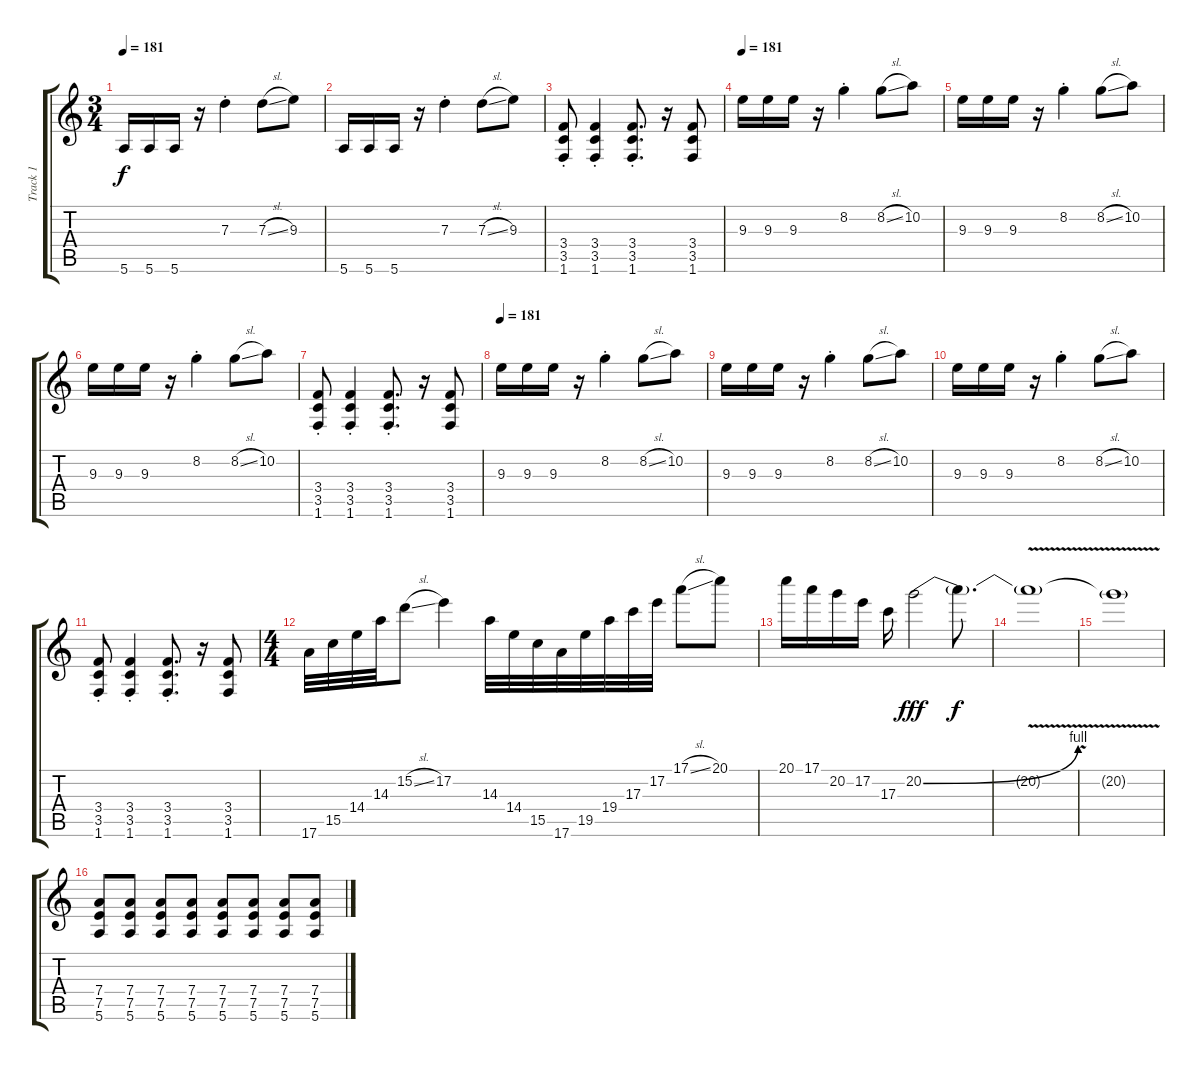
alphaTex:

\track ("Track 1" "Track 1") {instrument distortionguitar}
\staff {score tabs}
\tuning (E4 B3 G3 D3 A2 E2) {hide}
\ts (3 4)
\tempo 181
\clef g2
\ks c
5.6.16{dy f} 5.6.16 5.6.16 r.16 7.3{st}.4 7.3{sl}.8 9.3.8 |
5.6.16 5.6.16 5.6.16 r.16 7.3{st}.4 7.3{sl}.8 9.3.8 |
(3.4{st} 3.5{st} 1.6{st}).8 (3.4{st} 3.5{st} 1.6{st}).4 (3.4{st} 3.5{st} 1.6{st}).8{d} r.16 (3.4 3.5 1.6).8 |
\tempo 181
9.3.16{volume 16 balance 0 instrument distortionguitar} 9.3.16 9.3.16 r.16 8.2{st}.4 8.2{sl}.8 10.2.8 |
9.3.16{volume 16 balance 0 instrument distortionguitar} 9.3.16 9.3.16 r.16 8.2{st}.4 8.2{sl}.8 10.2.8 |
9.3.16{volume 16 balance 0 instrument distortionguitar} 9.3.16 9.3.16 r.16 8.2{st}.4 8.2{sl}.8 10.2.8 |
(3.4{st} 3.5{st} 1.6{st}).8 (3.4{st} 3.5{st} 1.6{st}).4 (3.4{st} 3.5{st} 1.6{st}).8{d} r.16 (3.4 3.5 1.6).8 |
\tempo 181
9.3.16{volume 16 balance 0 instrument distortionguitar} 9.3.16 9.3.16 r.16 8.2{st}.4 8.2{sl}.8 10.2.8 |
9.3.16{volume 16 balance 0 instrument distortionguitar} 9.3.16 9.3.16 r.16 8.2{st}.4 8.2{sl}.8 10.2.8 |
9.3.16{volume 16 balance 0 instrument distortionguitar} 9.3.16 9.3.16 r.16 8.2{st}.4 8.2{sl}.8 10.2.8 |
(3.4{st} 3.5{st} 1.6{st}).8 (3.4{st} 3.5{st} 1.6{st}).4 (3.4{st} 3.5{st} 1.6{st}).8{d} r.16 (3.4 3.5 1.6).8 |
\ts (4 4)
17.6.32 15.5.32 14.4.32 14.3.32 15.2{sl}.8 17.2.4 14.3.32 14.4.32 15.5.32 17.6.32 19.5.32 19.4.32 17.3.32 17.2.32 17.1{sl}.8 20.1.8 |
20.1.16 17.1.16 20.2.16 17.2.16 17.3.16 20.2{be (bend 0 0 60 4)}.2{dy fff} 20.2{t}.8{d dy f} |
20.2{v t}.1 |
20.2{t}.1 |
(7.4 7.5 5.6).8{volume 11 balance 0} (7.4 7.5 5.6).8 (7.4 7.5 5.6).8 (7.4 7.5 5.6).8 (7.4 7.5 5.6).8 (7.4 7.5 5.6).8 (7.4 7.5 5.6).8 (7.4 7.5 5.6).8
